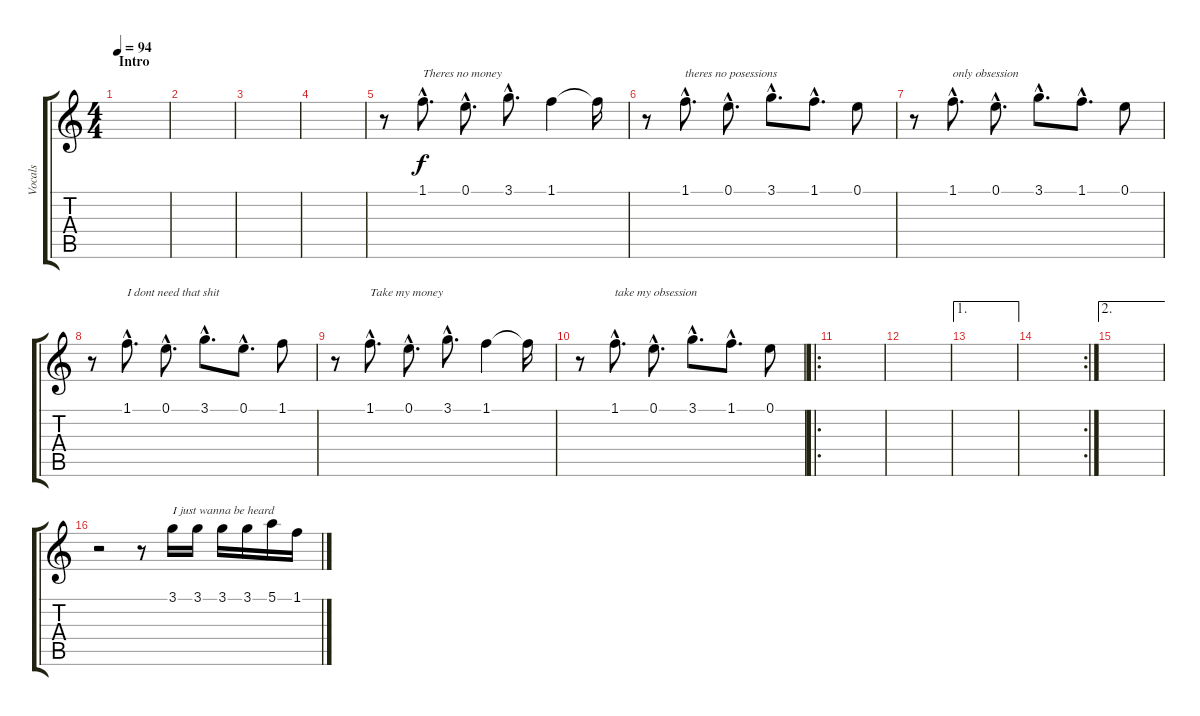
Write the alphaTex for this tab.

\track ("Vocals" "Vocals") {instrument fretlessbass}
\staff {score tabs}
\tuning (E4 B3 G3 D3 A2 E2) {hide}
\ts (4 4)
\section ("" "Intro")
\tempo 94
\clef g2
\ks c
|
|
|
|
r.8 1.1{hac}.8{d txt "Theres no money"} 0.1{hac}.8{d} 3.1{hac}.8{d} 1.1.4 1.1{t}.16 |
r.8 1.1{hac}.8{d txt "theres no posessions"} 0.1{hac}.8{d} 3.1{hac}.8{d} 1.1{hac}.8{d} 0.1.8 |
r.8 1.1{hac}.8{d txt "only obsession"} 0.1{hac}.8{d} 3.1{hac}.8{d} 1.1{hac}.8{d} 0.1.8 |
r.8 1.1{hac}.8{d txt "I dont need that shit"} 0.1{hac}.8{d} 3.1{hac}.8{d} 0.1{hac}.8{d} 1.1.8 |
r.8 1.1{hac}.8{d txt "Take my money"} 0.1{hac}.8{d} 3.1{hac}.8{d} 1.1.4 1.1{t}.16 |
r.8 1.1{hac}.8{d txt "take my obsession"} 0.1{hac}.8{d} 3.1{hac}.8{d} 1.1{hac}.8{d} 0.1.8 |
\ro
|
|
\ae 1
|
\rc 2
|
\ae 2
|
r.2 r.8 3.1.16{txt "I just wanna be heard"} 3.1.16 3.1.16 3.1.16 5.1.16 1.1.16
